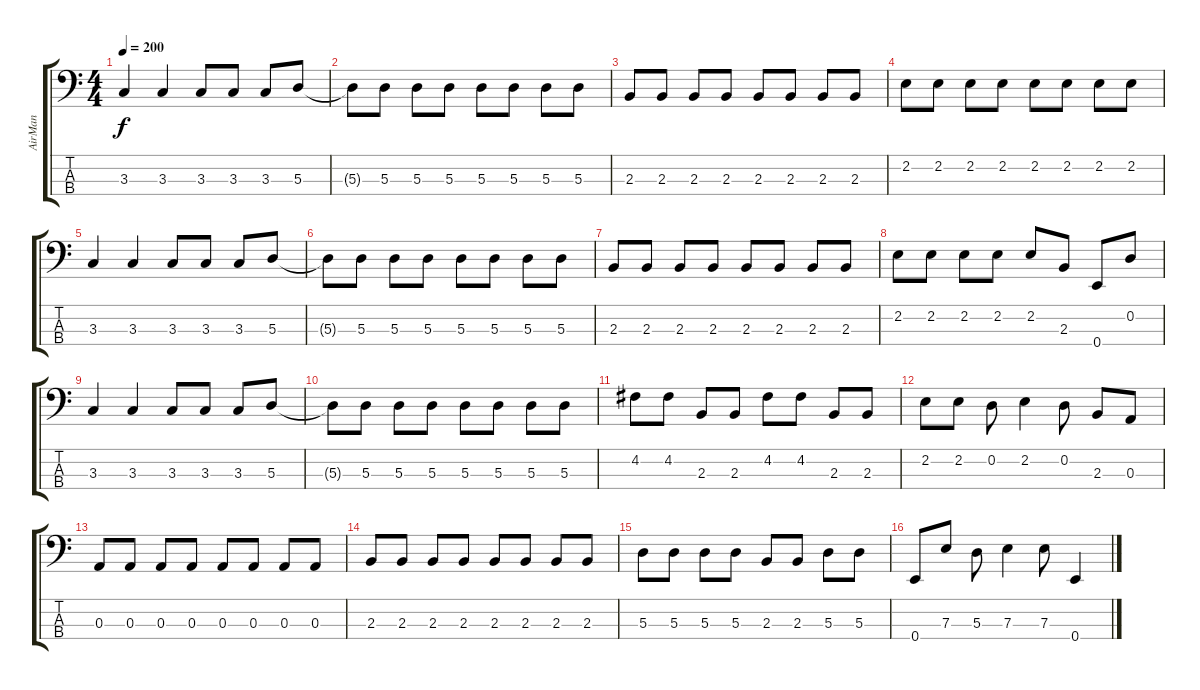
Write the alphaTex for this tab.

\track ("AirMan" "AirMan") {instrument electricbasspick}
\staff {score tabs}
\tuning (G2 D2 A1 E1) {hide}
\ts (4 4)
\tempo 200
\clef f4
\ks c
3.3.4{dy f instrument electricbasspick} 3.3.4 3.3.8 3.3.8 3.3.8 5.3.8 |
5.3{t}.8 5.3.8 5.3.8 5.3.8 5.3.8 5.3.8 5.3.8 5.3.8 |
2.3.8 2.3.8 2.3.8 2.3.8 2.3.8 2.3.8 2.3.8 2.3.8 |
2.2.8 2.2.8 2.2.8 2.2.8 2.2.8 2.2.8 2.2.8 2.2.8 |
3.3.4 3.3.4 3.3.8 3.3.8 3.3.8 5.3.8 |
5.3{t}.8 5.3.8 5.3.8 5.3.8 5.3.8 5.3.8 5.3.8 5.3.8 |
2.3.8 2.3.8 2.3.8 2.3.8 2.3.8 2.3.8 2.3.8 2.3.8 |
2.2.8 2.2.8 2.2.8 2.2.8 2.2.8 2.3.8 0.4.8 0.2.8 |
3.3.4 3.3.4 3.3.8 3.3.8 3.3.8 5.3.8 |
5.3{t}.8 5.3.8 5.3.8 5.3.8 5.3.8 5.3.8 5.3.8 5.3.8 |
4.2.8 4.2.8 2.3.8 2.3.8 4.2.8 4.2.8 2.3.8 2.3.8 |
2.2.8 2.2.8 0.2.8 2.2.4 0.2.8 2.3.8 0.3.8 |
0.3.8 0.3.8 0.3.8 0.3.8 0.3.8 0.3.8 0.3.8 0.3.8 |
2.3.8 2.3.8 2.3.8 2.3.8 2.3.8 2.3.8 2.3.8 2.3.8 |
5.3.8 5.3.8 5.3.8 5.3.8 2.3.8 2.3.8 5.3.8 5.3.8 |
0.4.8 7.3.8 5.3.8 7.3.4 7.3.8 0.4.4
